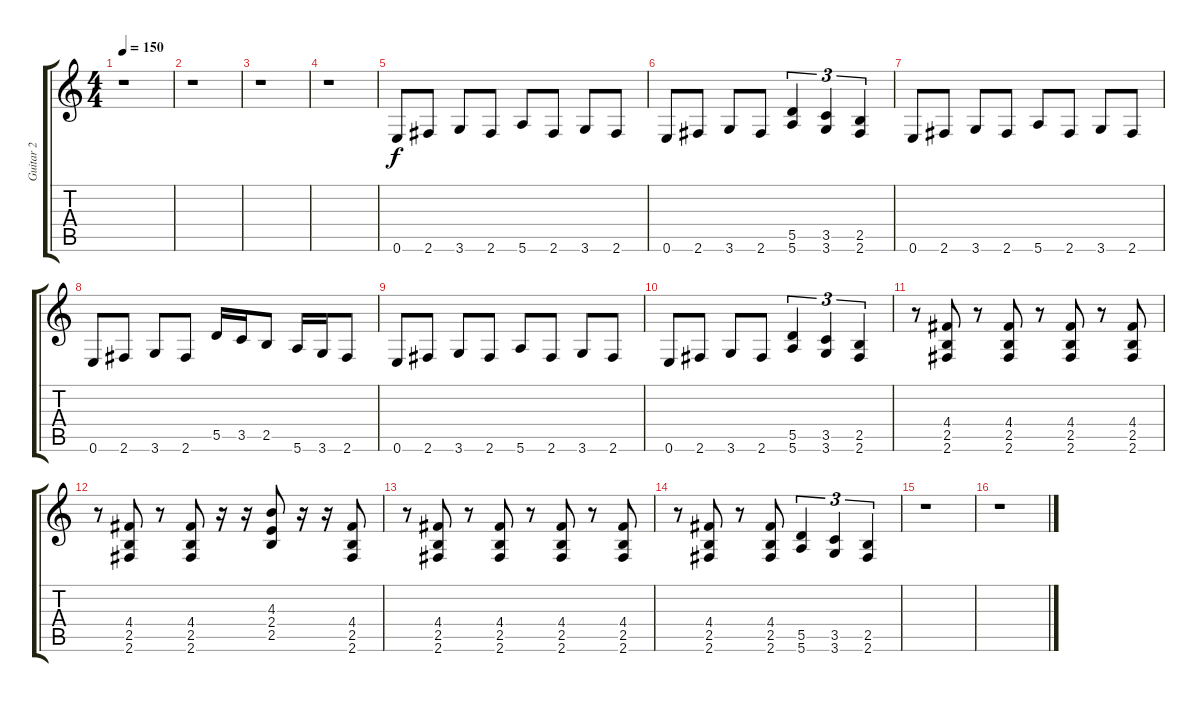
\track ("Guitar 2" "Guitar 2") {instrument distortionguitar}
\staff {score tabs}
\tuning (E4 B3 G3 D3 A2 E2) {hide}
\ts (4 4)
\tempo 150
\clef g2
\ks c
r.1{dy f} |
r.1 |
r.1 |
r.1 |
0.6.8 2.6.8 3.6.8 2.6.8 5.6.8 2.6.8 3.6.8 2.6.8 |
0.6.8 2.6.8 3.6.8 2.6.8 (5.5 5.6).4{tu (3 2)} (3.5 3.6).4{tu (3 2)} (2.5 2.6).4{tu (3 2)} |
0.6.8 2.6.8 3.6.8 2.6.8 5.6.8 2.6.8 3.6.8 2.6.8 |
0.6.8 2.6.8 3.6.8 2.6.8 5.5.16 3.5.16 2.5.8 5.6.16 3.6.16 2.6.8 |
0.6.8 2.6.8 3.6.8 2.6.8 5.6.8 2.6.8 3.6.8 2.6.8 |
0.6.8 2.6.8 3.6.8 2.6.8 (5.5 5.6).4{tu (3 2)} (3.5 3.6).4{tu (3 2)} (2.5 2.6).4{tu (3 2)} |
r.8 (4.4 2.5 2.6).8 r.8 (4.4 2.5 2.6).8 r.8 (4.4 2.5 2.6).8 r.8 (4.4 2.5 2.6).8 |
r.8 (4.4 2.5 2.6).8 r.8 (4.4 2.5 2.6).8 r.16 r.16 (4.3 2.4 2.5).8 r.16 r.16 (4.4 2.5 2.6).8 |
r.8 (4.4 2.5 2.6).8 r.8 (4.4 2.5 2.6).8 r.8 (4.4 2.5 2.6).8 r.8 (4.4 2.5 2.6).8 |
r.8 (4.4 2.5 2.6).8 r.8 (4.4 2.5 2.6).8 (5.5 5.6).4{tu (3 2)} (3.5 3.6).4{tu (3 2)} (2.5 2.6).4{tu (3 2)} |
r.1 |
r.1
